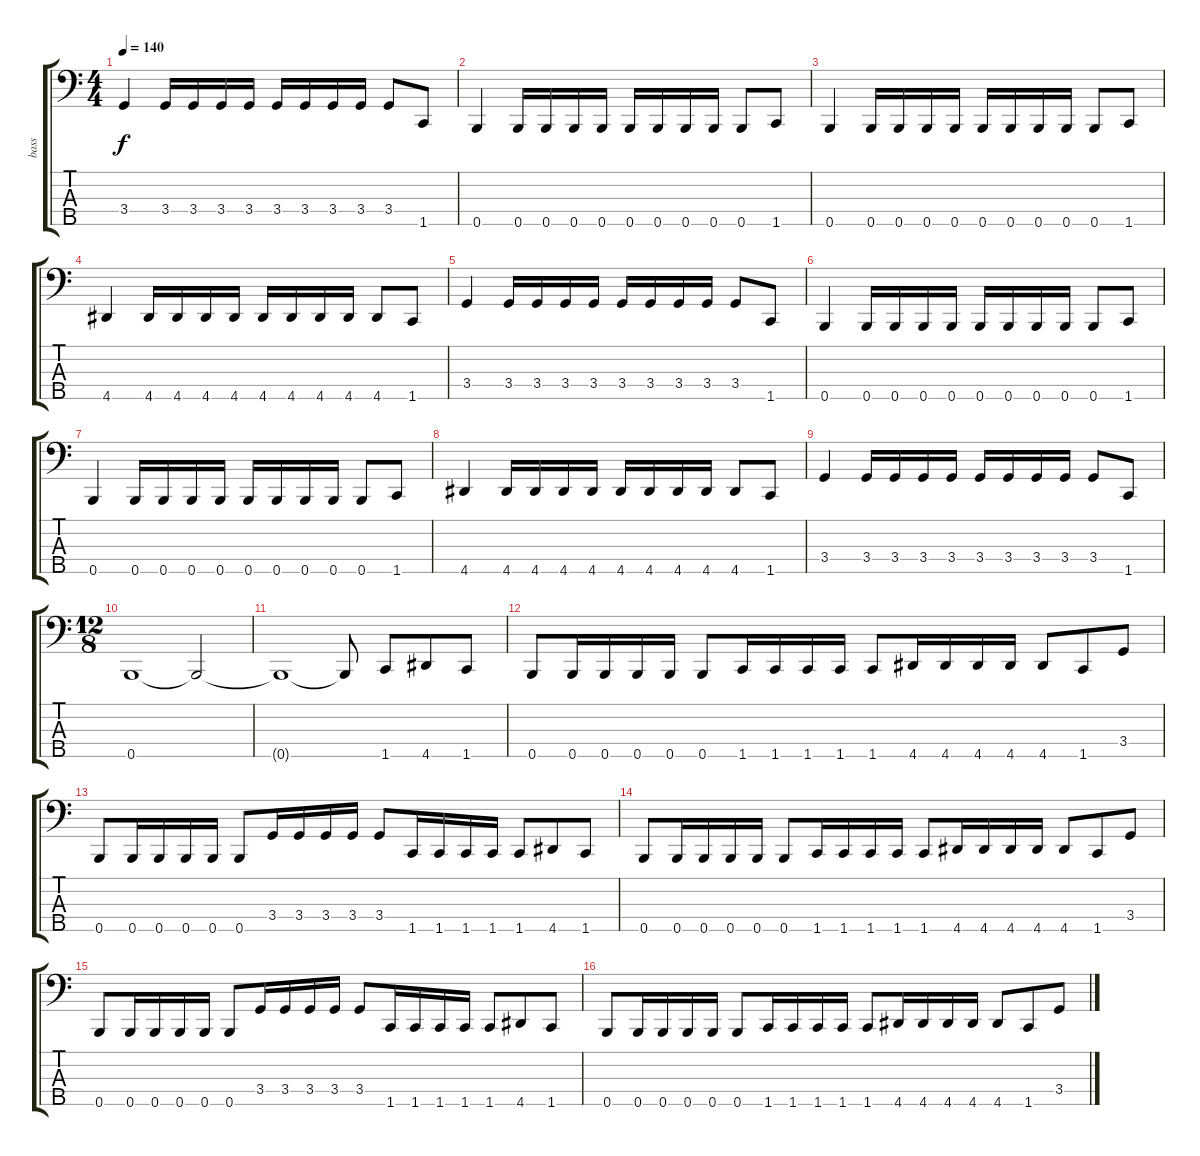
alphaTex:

\track ("bass                " "bass      ") {instrument electricbasspick}
\staff {score tabs}
\tuning (G2 D2 A1 E1 B0) {hide}
\ts (4 4)
\tempo 140
\clef f4
\ks c
3.4.4{dy f} 3.4.16 3.4.16 3.4.16 3.4.16 3.4.16 3.4.16 3.4.16 3.4.16 3.4.8 1.5.8 |
0.5.4 0.5.16 0.5.16 0.5.16 0.5.16 0.5.16 0.5.16 0.5.16 0.5.16 0.5.8 1.5.8 |
0.5.4 0.5.16 0.5.16 0.5.16 0.5.16 0.5.16 0.5.16 0.5.16 0.5.16 0.5.8 1.5.8 |
4.5.4 4.5.16 4.5.16 4.5.16 4.5.16 4.5.16 4.5.16 4.5.16 4.5.16 4.5.8 1.5.8 |
3.4.4 3.4.16 3.4.16 3.4.16 3.4.16 3.4.16 3.4.16 3.4.16 3.4.16 3.4.8 1.5.8 |
0.5.4 0.5.16 0.5.16 0.5.16 0.5.16 0.5.16 0.5.16 0.5.16 0.5.16 0.5.8 1.5.8 |
0.5.4 0.5.16 0.5.16 0.5.16 0.5.16 0.5.16 0.5.16 0.5.16 0.5.16 0.5.8 1.5.8 |
4.5.4 4.5.16 4.5.16 4.5.16 4.5.16 4.5.16 4.5.16 4.5.16 4.5.16 4.5.8 1.5.8 |
3.4.4 3.4.16 3.4.16 3.4.16 3.4.16 3.4.16 3.4.16 3.4.16 3.4.16 3.4.8 1.5.8 |
\ts (12 8)
0.5.1 0.5{t}.2 |
0.5{t}.1 0.5{t}.8 1.5.8 4.5.8 1.5.8 |
0.5.8 0.5.16 0.5.16 0.5.16 0.5.16 0.5.8 1.5.16 1.5.16 1.5.16 1.5.16 1.5.8 4.5.16 4.5.16 4.5.16 4.5.16 4.5.8 1.5.8 3.4.8 |
0.5.8 0.5.16 0.5.16 0.5.16 0.5.16 0.5.8 3.4.16 3.4.16 3.4.16 3.4.16 3.4.8 1.5.16 1.5.16 1.5.16 1.5.16 1.5.8 4.5.8 1.5.8 |
0.5.8 0.5.16 0.5.16 0.5.16 0.5.16 0.5.8 1.5.16 1.5.16 1.5.16 1.5.16 1.5.8 4.5.16 4.5.16 4.5.16 4.5.16 4.5.8 1.5.8 3.4.8 |
0.5.8 0.5.16 0.5.16 0.5.16 0.5.16 0.5.8 3.4.16 3.4.16 3.4.16 3.4.16 3.4.8 1.5.16 1.5.16 1.5.16 1.5.16 1.5.8 4.5.8 1.5.8 |
0.5.8 0.5.16 0.5.16 0.5.16 0.5.16 0.5.8 1.5.16 1.5.16 1.5.16 1.5.16 1.5.8 4.5.16 4.5.16 4.5.16 4.5.16 4.5.8 1.5.8 3.4.8
